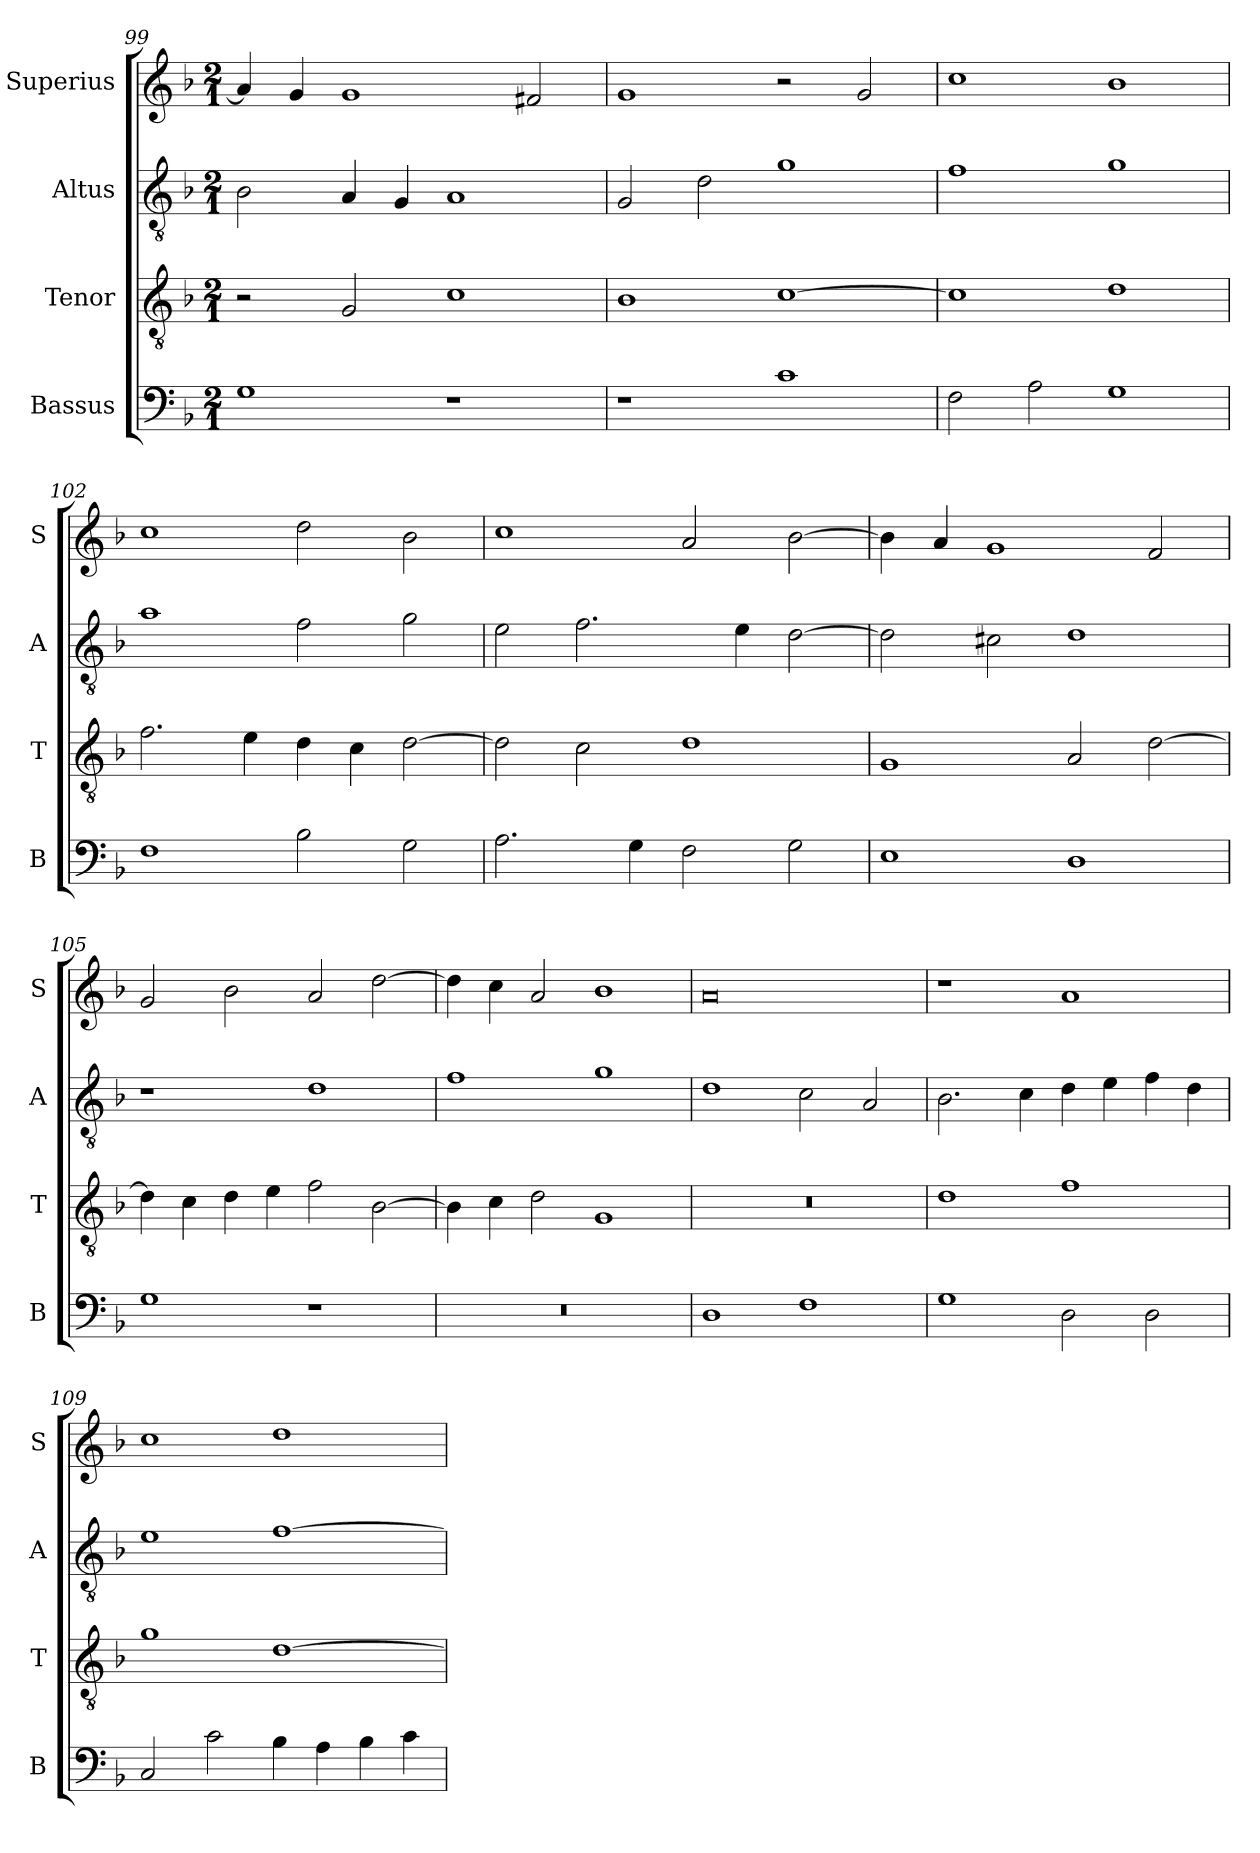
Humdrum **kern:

**kern	**kern	**kern	**kern
*part4	*part3	*part2	*part1
*staff4	*staff3	*staff2	*staff1
*I"Bassus	*I"Tenor	*I"Altus	*I"Superius
*I'B	*I'T	*I'A	*I'S
*clefF4	*clefGv2	*clefGv2	*clefG2
*k[b-]	*k[b-]	*k[b-]	*k[b-]
*F:	*F:	*F:	*F:
*M2/1	*M2/1	*M2/1	*M2/1
=99	=99	=99	=99
1G	2r	2B-	4a]
.	.	.	4g
.	2G	4A	1g
.	.	4G	.
1r	1c	1A	.
.	.	.	2f#X
=100	=100	=100	=100
1r	1B-	2G	1g
.	.	2d	.
1c	[1c	1g	2r
.	.	.	2g
=101	=101	=101	=101
2F	1c]	1f	1cc
2A	.	.	.
1G	1d	1g	1b-
=102	=102	=102	=102
1F	2.f	1a	1cc
.	4e	.	.
2B-	4d	2f	2dd
.	4c	.	.
2G	[2d	2g	2b-
=103	=103	=103	=103
2.A	2d]	2e	1cc
.	2c	2.f	.
4G	.	.	.
2F	1d	.	2a
.	.	4e	.
2G	.	[2d	[2b-
=104	=104	=104	=104
1E	1G	2d]	4b-]
.	.	.	4a
.	.	2c#X	1g
1D	2A	1d	.
.	[2d	.	2f
=105	=105	=105	=105
1G	4d]	1r	2g
.	4c	.	.
.	4d	.	2b-
.	4e	.	.
1r	2f	1d	2a
.	[2B-	.	[2dd
=106	=106	=106	=106
0r	4B-]	1f	4dd]
.	4c	.	4cc
.	2d	.	2a
.	1G	1g	1b-
=107	=107	=107	=107
1D	0r	1d	0a
1F	.	2c	.
.	.	2A	.
=108	=108	=108	=108
1G	1d	2.B-	1r
.	.	4c	.
2D	1f	4d	1a
.	.	4e	.
2D	.	4f	.
.	.	4d	.
=109	=109	=109	=109
2C	1g	1e	1cc
2c	.	.	.
4B-	[1d	[1f	1dd
4A	.	.	.
4B-	.	.	.
4c	.	.	.
=	=	=	=
*-	*-	*-	*-
